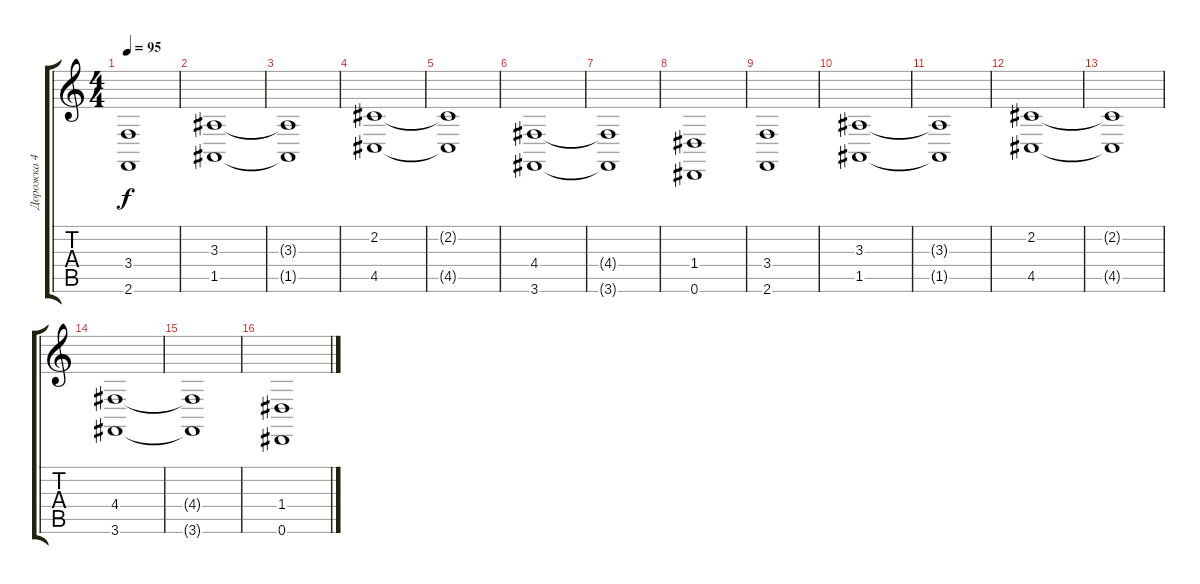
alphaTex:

\track ("Дорожка 4" "Дорожка 4") {instrument synthstrings2}
\staff {score tabs}
\tuning (E4 B3 G3 D3 A2 Eb2) {hide}
\ts (4 4)
\tempo 95
\clef g2
\ks c
(3.4 2.6).1{dy f} |
(3.3 1.5).1{instrument synthstrings2} |
(3.3{t} 1.5{t}).1 |
(2.2 4.5).1 |
(2.2{t} 4.5{t}).1 |
(4.4 3.6).1 |
(4.4{t} 3.6{t}).1 |
(1.4 0.6).1 |
(3.4 2.6).1 |
(3.3 1.5).1{instrument synthstrings2} |
(3.3{t} 1.5{t}).1 |
(2.2 4.5).1 |
(2.2{t} 4.5{t}).1 |
(4.4 3.6).1 |
(4.4{t} 3.6{t}).1 |
(1.4 0.6).1
